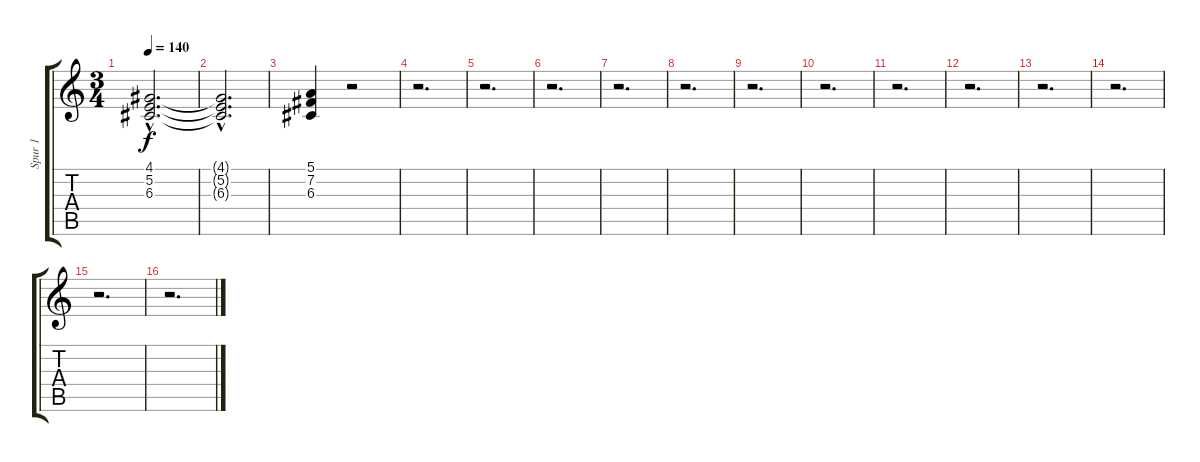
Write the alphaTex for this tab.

\track ("Spur 1" "Spur 1") {instrument stringensemble1}
\staff {score tabs}
\tuning (E4 B3 G3 D3 A2 E2) {hide}
\ts (3 4)
\tempo 140
\clef g2
\ks c
(4.1{hac} 5.2{hac} 6.3{hac}).2{d dy f} |
(4.1{hac t} 5.2{hac t} 6.3{hac t}).2{d} |
(5.1 7.2 6.3).4 r.2 |
r.2{d} |
r.2{d} |
r.2{d} |
r.2{d} |
r.2{d} |
r.2{d} |
r.2{d} |
r.2{d} |
r.2{d} |
r.2{d} |
r.2{d} |
r.2{d} |
r.2{d}
